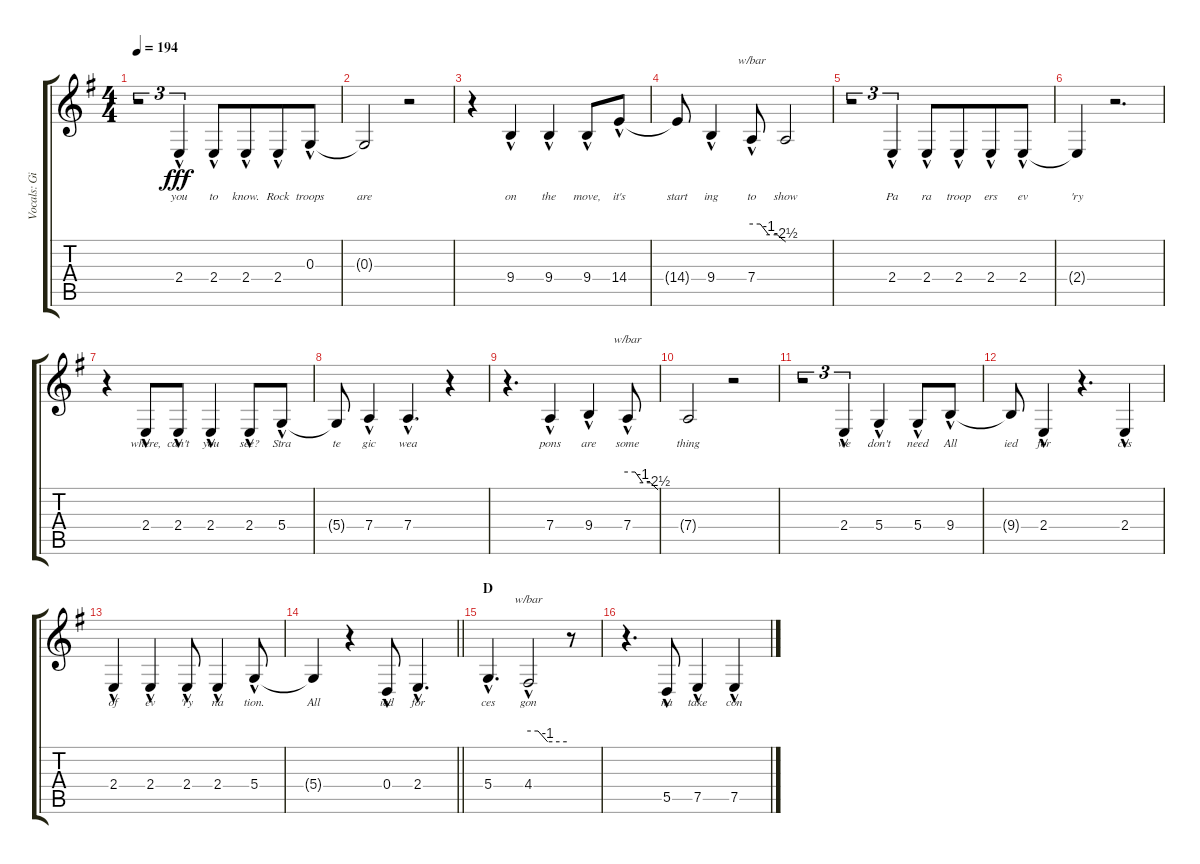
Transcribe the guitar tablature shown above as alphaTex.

\track ("Vocals: Gil" "Vocals: Gi") {instrument lead2sawtooth}
\staff {score tabs}
\tuning (E4 B3 G3 D3 A2 E2) {hide}
\ts (4 4)
\tempo 194
\clef g2
\ks g
r.2{tu (3 2) dy fff} 2.4{hac}.4{tu (3 2) lyrics (0 "you") lyrics (1 "") lyrics (2 "") lyrics (3 "") lyrics (4 "")} 2.4{hac}.8{lyrics (0 "to") lyrics (1 "") lyrics (2 "") lyrics (3 "") lyrics (4 "")} 2.4{hac}.8{lyrics (0 "know.") lyrics (1 "") lyrics (2 "") lyrics (3 "") lyrics (4 "") beam merge} 2.4{hac}.8{lyrics (0 "Rock") lyrics (1 "") lyrics (2 "") lyrics (3 "") lyrics (4 "")} 0.3{hac}.8{lyrics (0 "troops") lyrics (1 "") lyrics (2 "") lyrics (3 "") lyrics (4 "")} |
0.3{t}.2{lyrics (0 "are") lyrics (1 "") lyrics (2 "") lyrics (3 "") lyrics (4 "")} r.2 |
r.4 9.4{hac}.4{lyrics (0 "on") lyrics (1 "") lyrics (2 "") lyrics (3 "") lyrics (4 "")} 9.4{hac}.4{lyrics (0 "the") lyrics (1 "") lyrics (2 "") lyrics (3 "") lyrics (4 "")} 9.4{hac}.8{lyrics (0 "move,") lyrics (1 "") lyrics (2 "") lyrics (3 "") lyrics (4 "")} 14.4{hac}.8{lyrics (0 "it's") lyrics (1 "") lyrics (2 "") lyrics (3 "") lyrics (4 "")} |
14.4{t}.8{lyrics (0 "start") lyrics (1 "") lyrics (2 "") lyrics (3 "") lyrics (4 "")} 9.4{hac}.4{lyrics (0 "ing") lyrics (1 "") lyrics (2 "") lyrics (3 "") lyrics (4 "")} 7.4{hac}.8{tbe (custom default 0 0 15 0 30 -4 45 -4 60 -10) lyrics (0 "to") lyrics (1 "") lyrics (2 "") lyrics (3 "") lyrics (4 "")} 7.4{t}.2{lyrics (0 "show") lyrics (1 "") lyrics (2 "") lyrics (3 "") lyrics (4 "")} |
r.2{tu (3 2)} 2.4{hac}.4{tu (3 2) lyrics (0 "Pa") lyrics (1 "") lyrics (2 "") lyrics (3 "") lyrics (4 "")} 2.4{hac}.8{lyrics (0 "ra") lyrics (1 "") lyrics (2 "") lyrics (3 "") lyrics (4 "")} 2.4{hac}.8{lyrics (0 "troop") lyrics (1 "") lyrics (2 "") lyrics (3 "") lyrics (4 "") beam merge} 2.4{hac}.8{lyrics (0 "ers") lyrics (1 "") lyrics (2 "") lyrics (3 "") lyrics (4 "")} 2.4{hac}.8{lyrics (0 "ev") lyrics (1 "") lyrics (2 "") lyrics (3 "") lyrics (4 "")} |
2.4{t}.4{lyrics (0 "'ry") lyrics (1 "") lyrics (2 "") lyrics (3 "") lyrics (4 "")} r.2{d} |
r.4 2.4{hac}.8{lyrics (0 "where,") lyrics (1 "") lyrics (2 "") lyrics (3 "") lyrics (4 "")} 2.4{hac}.8{lyrics (0 "can't") lyrics (1 "") lyrics (2 "") lyrics (3 "") lyrics (4 "")} 2.4{hac}.4{lyrics (0 "you") lyrics (1 "") lyrics (2 "") lyrics (3 "") lyrics (4 "")} 2.4{hac}.8{lyrics (0 "see?") lyrics (1 "") lyrics (2 "") lyrics (3 "") lyrics (4 "")} 5.4{hac}.8{lyrics (0 "Stra") lyrics (1 "") lyrics (2 "") lyrics (3 "") lyrics (4 "")} |
5.4{t}.8{lyrics (0 "te") lyrics (1 "") lyrics (2 "") lyrics (3 "") lyrics (4 "")} 7.4{hac}.4{lyrics (0 "gic") lyrics (1 "") lyrics (2 "") lyrics (3 "") lyrics (4 "")} 7.4{hac}.4{d lyrics (0 "wea") lyrics (1 "") lyrics (2 "") lyrics (3 "") lyrics (4 "")} r.4 |
r.4{d} 7.4{hac}.4{lyrics (0 "pons") lyrics (1 "") lyrics (2 "") lyrics (3 "") lyrics (4 "")} 9.4{hac}.4{lyrics (0 "are") lyrics (1 "") lyrics (2 "") lyrics (3 "") lyrics (4 "")} 7.4{hac}.8{tbe (custom default 0 0 15 0 30 -4 45 -4 60 -10) lyrics (0 "some") lyrics (1 "") lyrics (2 "") lyrics (3 "") lyrics (4 "")} |
7.4{t}.2{lyrics (0 "thing") lyrics (1 "") lyrics (2 "") lyrics (3 "") lyrics (4 "")} r.2 |
r.2{tu (3 2)} 2.4{hac}.4{tu (3 2) lyrics (0 "we") lyrics (1 "") lyrics (2 "") lyrics (3 "") lyrics (4 "")} 5.4{hac}.4{lyrics (0 "don't") lyrics (1 "") lyrics (2 "") lyrics (3 "") lyrics (4 "")} 5.4{hac}.8{lyrics (0 "need") lyrics (1 "") lyrics (2 "") lyrics (3 "") lyrics (4 "")} 9.4{hac}.8{lyrics (0 "All") lyrics (1 "") lyrics (2 "") lyrics (3 "") lyrics (4 "")} |
9.4{t}.8{lyrics (0 "ied") lyrics (1 "") lyrics (2 "") lyrics (3 "") lyrics (4 "")} 2.4{hac}.4{lyrics (0 "for") lyrics (1 "") lyrics (2 "") lyrics (3 "") lyrics (4 "")} r.4{d} 2.4{hac}.4{lyrics (0 "ces") lyrics (1 "") lyrics (2 "") lyrics (3 "") lyrics (4 "")} |
2.4{hac}.4{lyrics (0 "of") lyrics (1 "") lyrics (2 "") lyrics (3 "") lyrics (4 "")} 2.4{hac}.4{lyrics (0 "ev") lyrics (1 "") lyrics (2 "") lyrics (3 "") lyrics (4 "")} 2.4{hac}.8{lyrics (0 "'ry") lyrics (1 "") lyrics (2 "") lyrics (3 "") lyrics (4 "")} 2.4{hac}.4{lyrics (0 "na") lyrics (1 "") lyrics (2 "") lyrics (3 "") lyrics (4 "")} 5.4{hac}.8{lyrics (0 "tion.") lyrics (1 "") lyrics (2 "") lyrics (3 "") lyrics (4 "")} |
\barLineRight lightlight
5.4{t}.4{lyrics (0 "All") lyrics (1 "") lyrics (2 "") lyrics (3 "") lyrics (4 "")} r.4 0.4{hac}.8{lyrics (0 "ied") lyrics (1 "") lyrics (2 "") lyrics (3 "") lyrics (4 "")} 2.4{hac}.4{d lyrics (0 "for") lyrics (1 "") lyrics (2 "") lyrics (3 "") lyrics (4 "")} |
\section ("" "D")
5.4{hac}.4{d lyrics (0 "ces") lyrics (1 "") lyrics (2 "") lyrics (3 "") lyrics (4 "")} 4.4{hac}.2{tbe (custom default 0 0 15 0 30 -4 60 -4) lyrics (0 "gon") lyrics (1 "") lyrics (2 "") lyrics (3 "") lyrics (4 "")} r.8 |
r.4{d} 5.5{hac}.8{lyrics (0 "na") lyrics (1 "") lyrics (2 "") lyrics (3 "") lyrics (4 "")} 7.5{hac}.4{lyrics (0 "take") lyrics (1 "") lyrics (2 "") lyrics (3 "") lyrics (4 "")} 7.5{hac}.4{lyrics (0 "con") lyrics (1 "") lyrics (2 "") lyrics (3 "") lyrics (4 "")}
